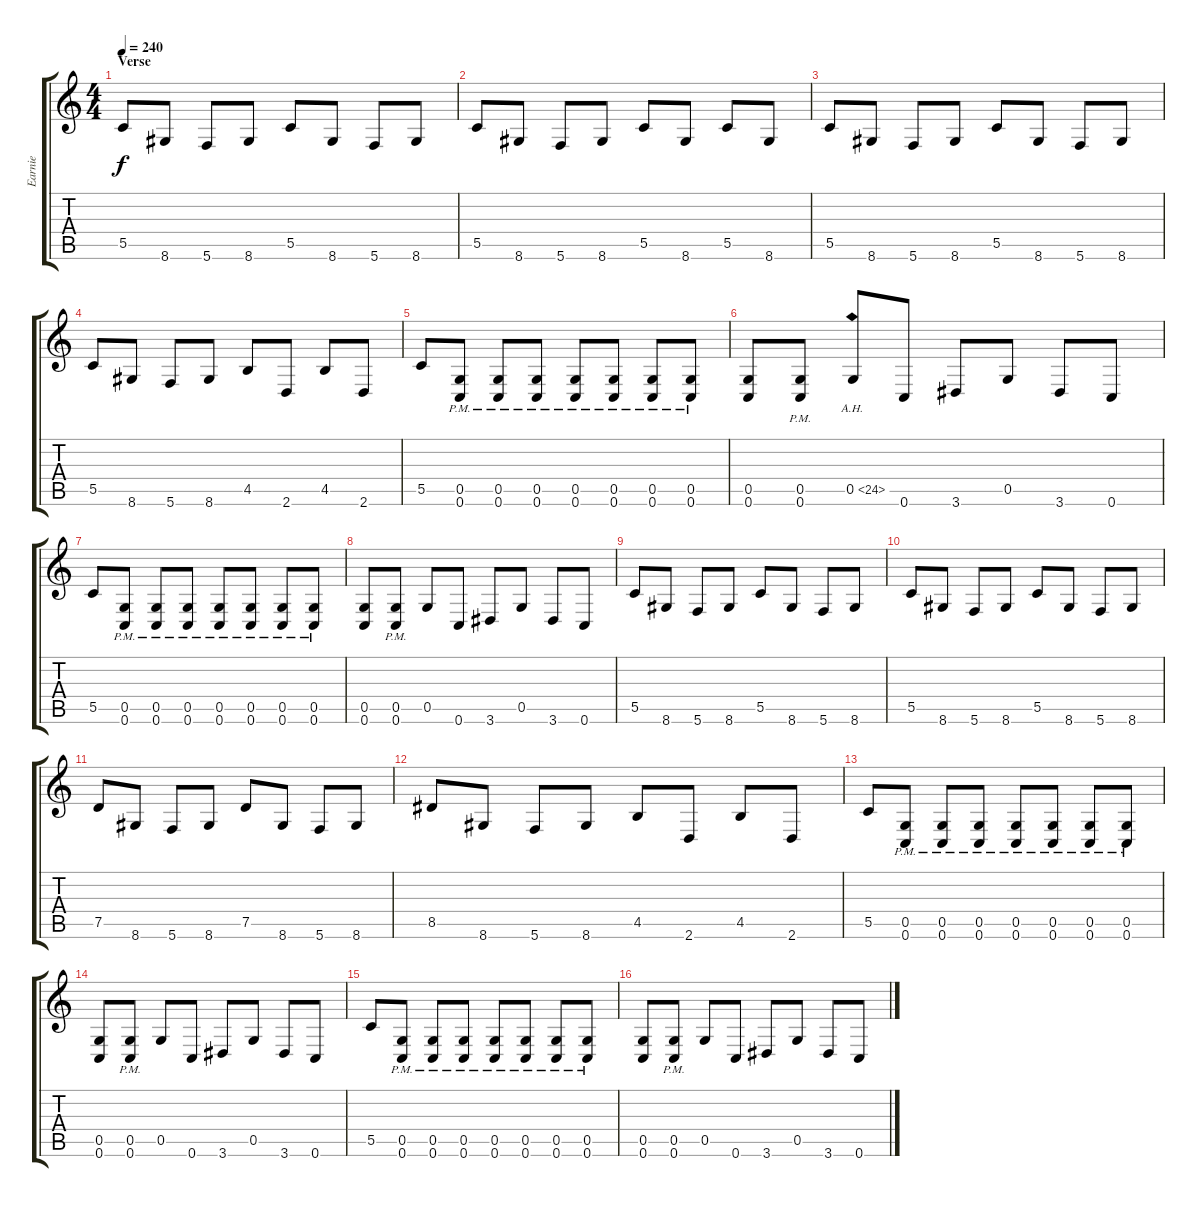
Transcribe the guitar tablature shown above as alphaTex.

\track ("Earnie" "Earnie") {instrument overdrivenguitar}
\staff {score tabs}
\tuning (D4 A3 F3 C3 G2 C2) {hide}
\ts (4 4)
\section ("" "Verse")
\tempo 240
\clef g2
\ks c
5.5.8{dy f} 8.6.8 5.6.8 8.6.8 5.5.8 8.6.8 5.6.8 8.6.8 |
5.5.8 8.6.8 5.6.8 8.6.8 5.5.8 8.6.8 5.5.8 8.6.8 |
5.5.8 8.6.8 5.6.8 8.6.8 5.5.8 8.6.8 5.6.8 8.6.8 |
5.5.8 8.6.8 5.6.8 8.6.8 4.5.8 2.6.8 4.5.8 2.6.8 |
5.5.8 (0.5{pm} 0.6{pm}).8 (0.5{pm} 0.6{pm}).8 (0.5{pm} 0.6{pm}).8 (0.5{pm} 0.6{pm}).8 (0.5{pm} 0.6{pm}).8 (0.5{pm} 0.6{pm}).8 (0.5{pm} 0.6{pm}).8 |
(0.5 0.6).8 (0.5{pm} 0.6{pm}).8 0.5{ah 24}.8 0.6.8 3.6.8 0.5.8 3.6.8 0.6.8 |
5.5.8 (0.5{pm} 0.6{pm}).8 (0.5{pm} 0.6{pm}).8 (0.5{pm} 0.6{pm}).8 (0.5{pm} 0.6{pm}).8 (0.5{pm} 0.6{pm}).8 (0.5{pm} 0.6{pm}).8 (0.5{pm} 0.6{pm}).8 |
(0.5 0.6).8 (0.5{pm} 0.6{pm}).8 0.5.8 0.6.8 3.6.8 0.5.8 3.6.8 0.6.8 |
5.5.8 8.6.8 5.6.8 8.6.8 5.5.8 8.6.8 5.6.8 8.6.8 |
5.5.8 8.6.8 5.6.8 8.6.8 5.5.8 8.6.8 5.6.8 8.6.8 |
7.5.8 8.6.8 5.6.8 8.6.8 7.5.8 8.6.8 5.6.8 8.6.8 |
8.5.8 8.6.8 5.6.8 8.6.8 4.5.8 2.6.8 4.5.8 2.6.8 |
5.5.8 (0.5{pm} 0.6{pm}).8 (0.5{pm} 0.6{pm}).8 (0.5{pm} 0.6{pm}).8 (0.5{pm} 0.6{pm}).8 (0.5{pm} 0.6{pm}).8 (0.5{pm} 0.6{pm}).8 (0.5{pm} 0.6{pm}).8 |
(0.5 0.6).8 (0.5{pm} 0.6{pm}).8 0.5.8 0.6.8 3.6.8 0.5.8 3.6.8 0.6.8 |
5.5.8 (0.5{pm} 0.6{pm}).8 (0.5{pm} 0.6{pm}).8 (0.5{pm} 0.6{pm}).8 (0.5{pm} 0.6{pm}).8 (0.5{pm} 0.6{pm}).8 (0.5{pm} 0.6{pm}).8 (0.5{pm} 0.6{pm}).8 |
(0.5 0.6).8 (0.5{pm} 0.6{pm}).8 0.5.8 0.6.8 3.6.8 0.5.8 3.6.8 0.6.8
